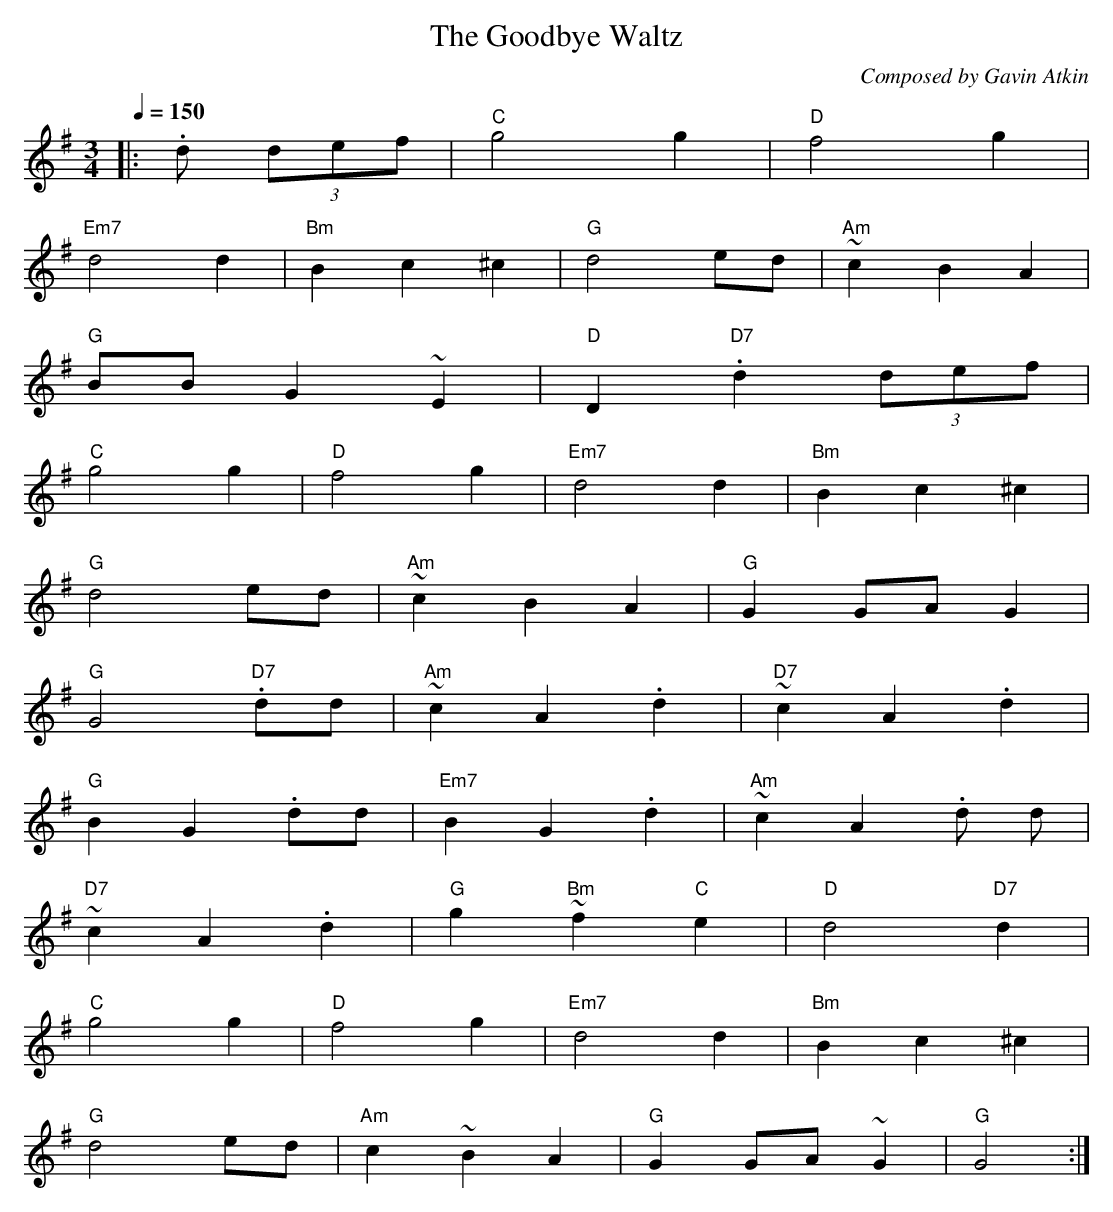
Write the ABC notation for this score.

X:1
T:The Goodbye Waltz
C:Composed by Gavin Atkin
M:3/4
L:1/4
Q:150
K:G
|: .d/2 (3d/2e/2f/2 | "C" g2 g | "D" f2 g |
 "Em7" d2 d | "Bm" B c  ^c | "G" d2 e/2d/2 | "Am" ~c B A |
 "G" B/2B/2 G ~E | "D" D "D7" .d (3d/2e/2f/2 |
 "C" g2 g | "D" f2 g | "Em7" d2 d | "Bm" B c  ^c |
 "G" d2 e/2d/2 | "Am" ~c B A | "G" G G/2A/2 G |
 "G" G2
"D7" .d/2d/2 |"Am" ~c A .d | "D7" ~c A .d |
 "G" B G .d/2d/2 | "Em7" B G .d | "Am" ~c A .d/2 d/2 |
 "D7" ~c A .d |"G" g "Bm" ~f "C" e | "D" d2 "D7" d |
 "C" g2 g | "D" f2 g | "Em7" d2 d | "Bm" B c  ^c |
"G" d2  e/2d/2 | "Am" c ~B A | "G" G G/2A/2 ~G | "G" G2 :|
